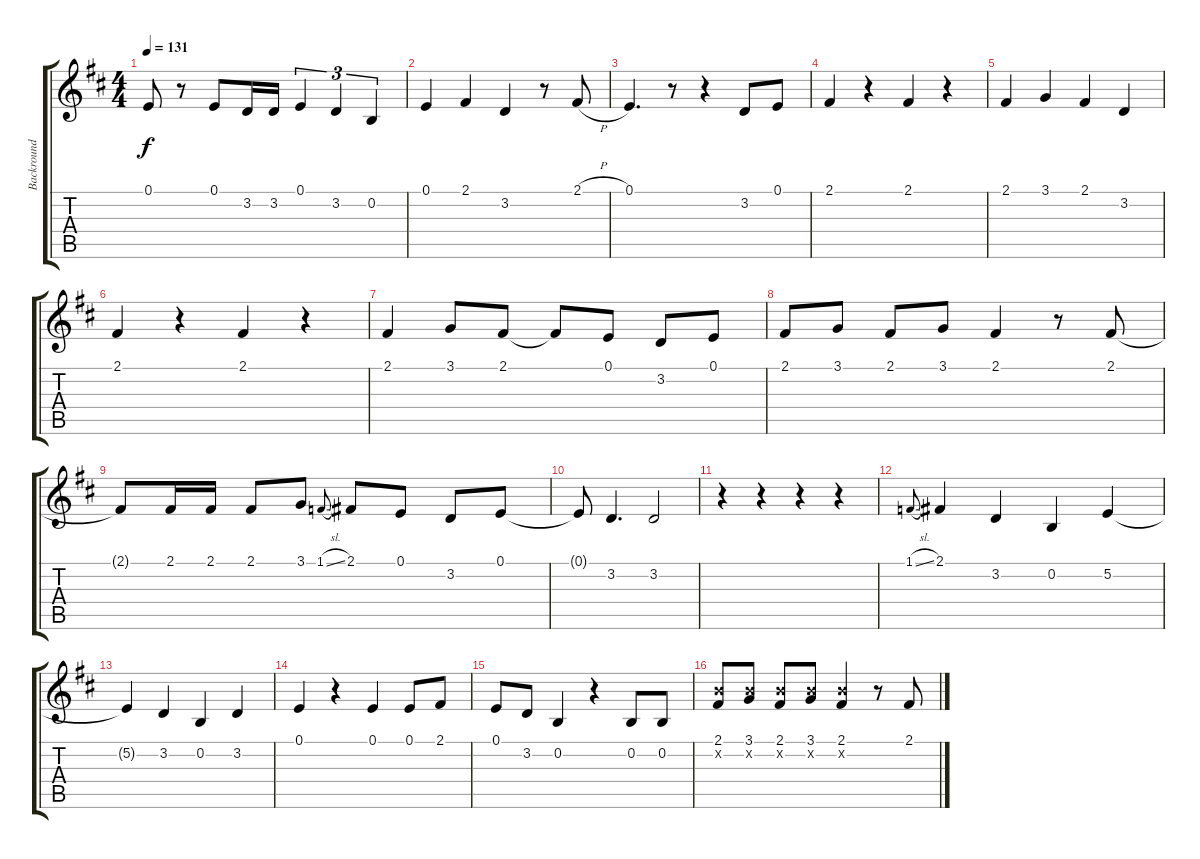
\track ("Backround Vocals" "Backround ") {instrument clarinet}
\staff {score tabs}
\tuning (E4 B3 G3 D3 A2 E2) {hide}
\ts (4 4)
\tempo 131
\clef g2
\ks d
0.1{t}.8{dy f} r.8 0.1.8 3.2.16 3.2.16 0.1.4{tu (3 2)} 3.2.4{tu (3 2)} 0.2.4{tu (3 2)} |
0.1.4 2.1.4 3.2.4 r.8 2.1{h}.8 |
0.1.4{d} r.8 r.4 3.2.8 0.1.8 |
2.1.4 r.4 2.1.4 r.4 |
2.1.4 3.1.4 2.1.4 3.2.4 |
2.1.4 r.4 2.1.4 r.4 |
2.1.4 3.1.8 2.1.8 2.1{t}.8 0.1.8 3.2.8 0.1.8 |
2.1.8 3.1.8 2.1.8 3.1.8 2.1.4 r.8 2.1.8 |
2.1{t}.8 2.1.16 2.1.16 2.1.8 3.1.8 1.1{sl}.8{gr onbeat} 2.1.8 0.1.8 3.2.8 0.1.8 |
0.1{t}.8 3.2.4{d} 3.2.2 |
r.4 r.4 r.4 r.4 |
1.1{sl}.8{gr onbeat} 2.1.4 3.2.4 0.2.4 5.2.4 |
5.2{t}.4 3.2.4 0.2.4 3.2.4 |
0.1.4 r.4 0.1.4 0.1.8 2.1.8 |
0.1.8 3.2.8 0.2.4 r.4 0.2.8 0.2.8 |
(2.1 12.2{x}).8 (3.1 12.2{x}).8 (2.1 12.2{x}).8 (3.1 12.2{x}).8 (2.1 12.2{x}).4 r.8 2.1.8
